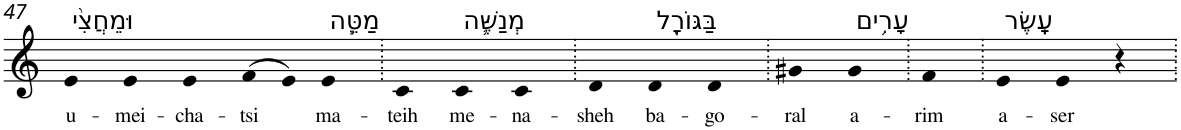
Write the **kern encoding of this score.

**kern	**text
*part1	*part1
*staff1	*staff1
*I"Piano	*
*I'Pno	*
!!LO:PB:g=z
*clefG2	*
*k[]	*
=47	=47
!LO:TX:a:t=וּמֵחֲצִ֨י	!
!	!LO:LY:b
4e	u-
!	!LO:LY:b
4e	-mei-
!	!LO:LY:b
4e	-cha-
!	!LO:LY:b
(>8f	-tsi
8e)	.
!LO:TX:a:t=מַטֵּ֧ה	!
!	!LO:LY:b
4e	ma-
=48.	=48.
!	!LO:LY:b
4c	-teih
!LO:TX:a:t=מְנַשֶּׁ֛ה	!
!	!LO:LY:b
4c	me-
!	!LO:LY:b
4c	-na-
=49.	=49.
!	!LO:LY:b
4d	-sheh
!LO:TX:a:t=בַּגּוֹרָ֖ל	!
!	!LO:LY:b
4d	ba-
!	!LO:LY:b
4d	-go-
=50.	=50.
!	!LO:LY:b
4g#X	-ral
!LO:TX:a:t=עָרִ֥ים	!
!	!LO:LY:b
4g#	a-
=51.	=51.
!	!LO:LY:b
4f	-rim
=52.	=52.
!LO:TX:a:t=עָֽשֶׂר	!
!	!LO:LY:b
4e	a-
!	!LO:LY:b
4e	-ser
4r	.
=.	=.
*-	*-
